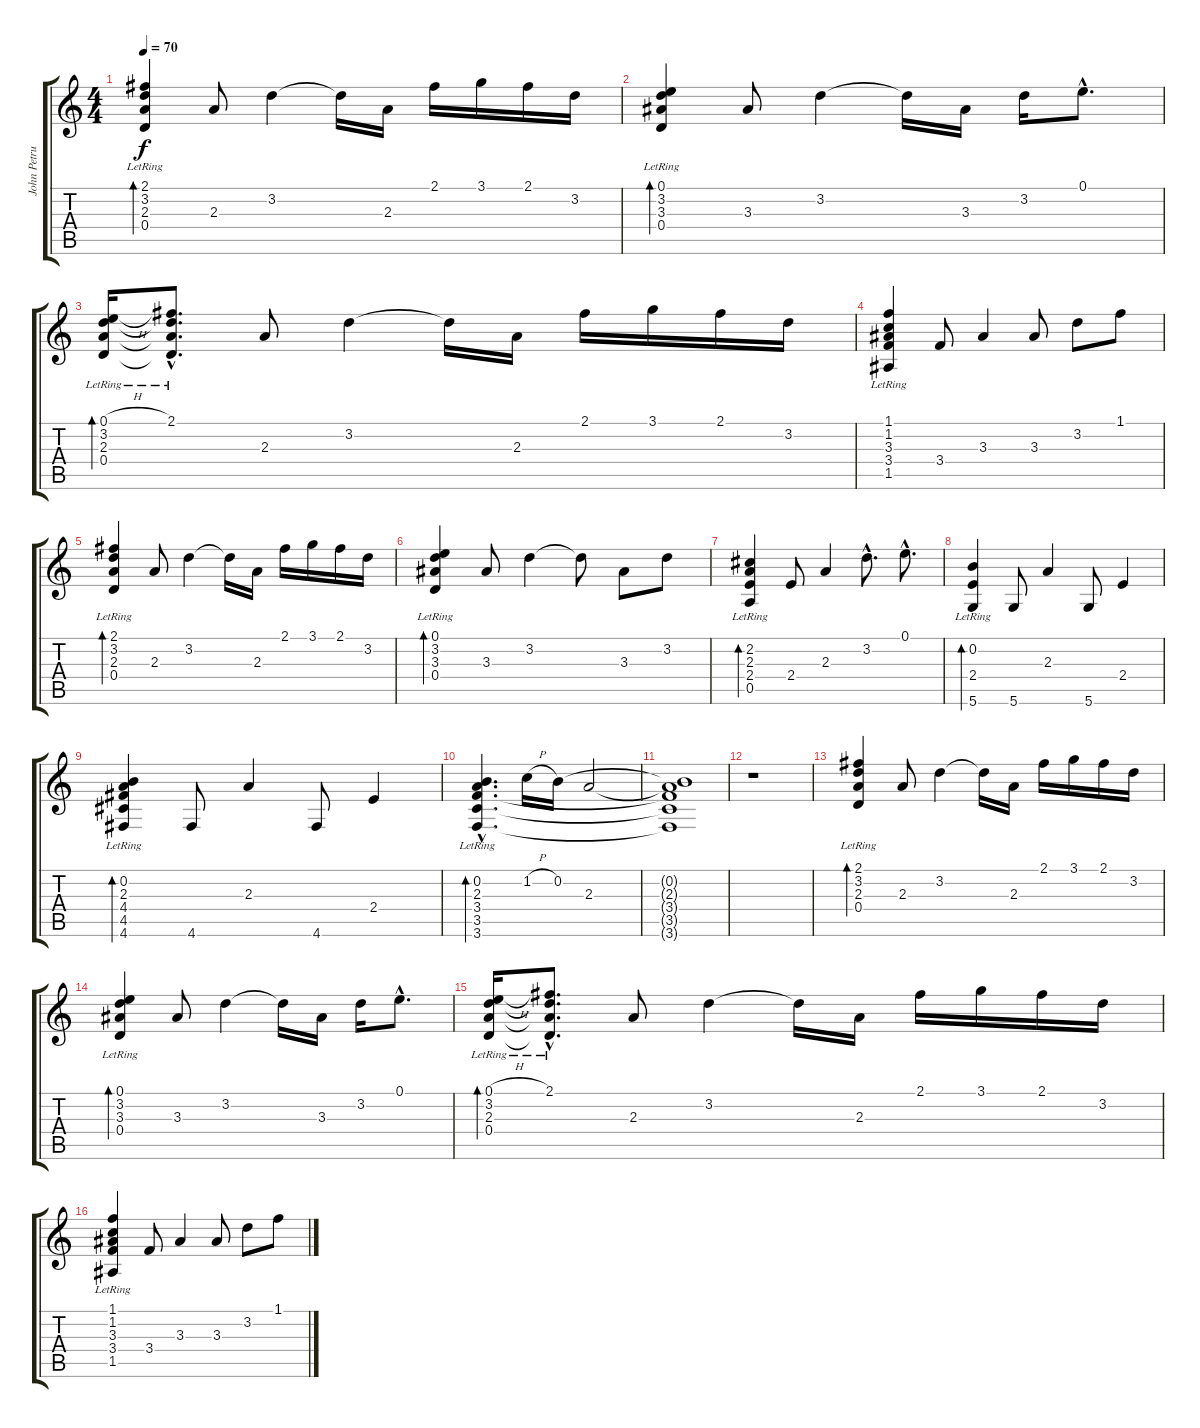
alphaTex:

\track ("John Petrucci" "John Petru") {instrument acousticguitarsteel}
\staff {score tabs}
\tuning (E4 B3 G3 D3 A2 D2) {hide}
\ts (4 4)
\tempo 70
\clef g2
\ks c
(2.1{lr} 3.2{lr} 2.3{lr} 0.4{lr}).4{bd 120 dy f instrument acousticguitarsteel} 2.3.8 3.2.4 3.2{t}.16 2.3.16 2.1.16 3.1.16 2.1.16 3.2.16 |
(0.1{lr} 3.2{lr} 3.3{lr} 0.4{lr}).4{bd 120} 3.3.8 3.2.4 3.2{t}.16 3.3.16 3.2.16 0.1{hac}.8{d} |
(0.1{h} 3.2{lr} 2.3{lr} 0.4{lr}).16{bd 120} (2.1{hac lr} 3.2{hac t} 2.3{hac t} 0.4{hac t}).8{d} 2.3.8 3.2.4 3.2{t}.16 2.3.16 2.1.16 3.1.16 2.1.16 3.2.16 |
(1.1{lr} 1.2{lr} 3.3{lr} 3.4{lr} 1.5{lr}).4 3.4.8 3.3.4 3.3.8 3.2.8 1.1.8 |
(2.1{lr} 3.2{lr} 2.3{lr} 0.4{lr}).4{bd 120} 2.3.8 3.2.4 3.2{t}.16 2.3.16 2.1.16 3.1.16 2.1.16 3.2.16 |
(0.1{lr} 3.2{lr} 3.3{lr} 0.4{lr}).4{bd 120} 3.3.8 3.2.4 3.2{t}.8 3.3.8 3.2.8 |
(2.2{lr} 2.3{lr} 2.4{lr} 0.5{lr}).4{bd 120} 2.4.8 2.3.4 3.2{hac}.8{d} 0.1{hac}.8{d} |
(0.2{lr} 2.4{lr} 5.6).4{bd 120} 5.6.8 2.3.4 5.6.8 2.4.4 |
(0.2{lr} 2.3{lr} 4.4{lr} 4.5{lr} 4.6{lr}).4{bd 120} 4.6.8 2.3.4 4.6.8 2.4.4 |
(0.2{hac lr} 2.3{hac lr} 3.4{hac lr} 3.5{hac lr} 3.6{hac lr}).4{d bd 120} 1.2{h}.16 0.2.16 2.3.2 |
(0.2{t} 2.3{t} 3.4{t} 3.5{t} 3.6{t}).1 |
r.1 |
(2.1{lr} 3.2{lr} 2.3{lr} 0.4{lr}).4{bd 120} 2.3.8 3.2.4 3.2{t}.16 2.3.16 2.1.16 3.1.16 2.1.16 3.2.16 |
(0.1{lr} 3.2{lr} 3.3{lr} 0.4{lr}).4{bd 120} 3.3.8 3.2.4 3.2{t}.16 3.3.16 3.2.16 0.1{hac}.8{d} |
(0.1{h} 3.2{lr} 2.3{lr} 0.4{lr}).16{bd 120} (2.1{hac lr} 3.2{hac t} 2.3{hac t} 0.4{hac t}).8{d} 2.3.8 3.2.4 3.2{t}.16 2.3.16 2.1.16 3.1.16 2.1.16 3.2.16 |
(1.1{lr} 1.2{lr} 3.3{lr} 3.4{lr} 1.5{lr}).4 3.4.8 3.3.4 3.3.8 3.2.8 1.1.8
